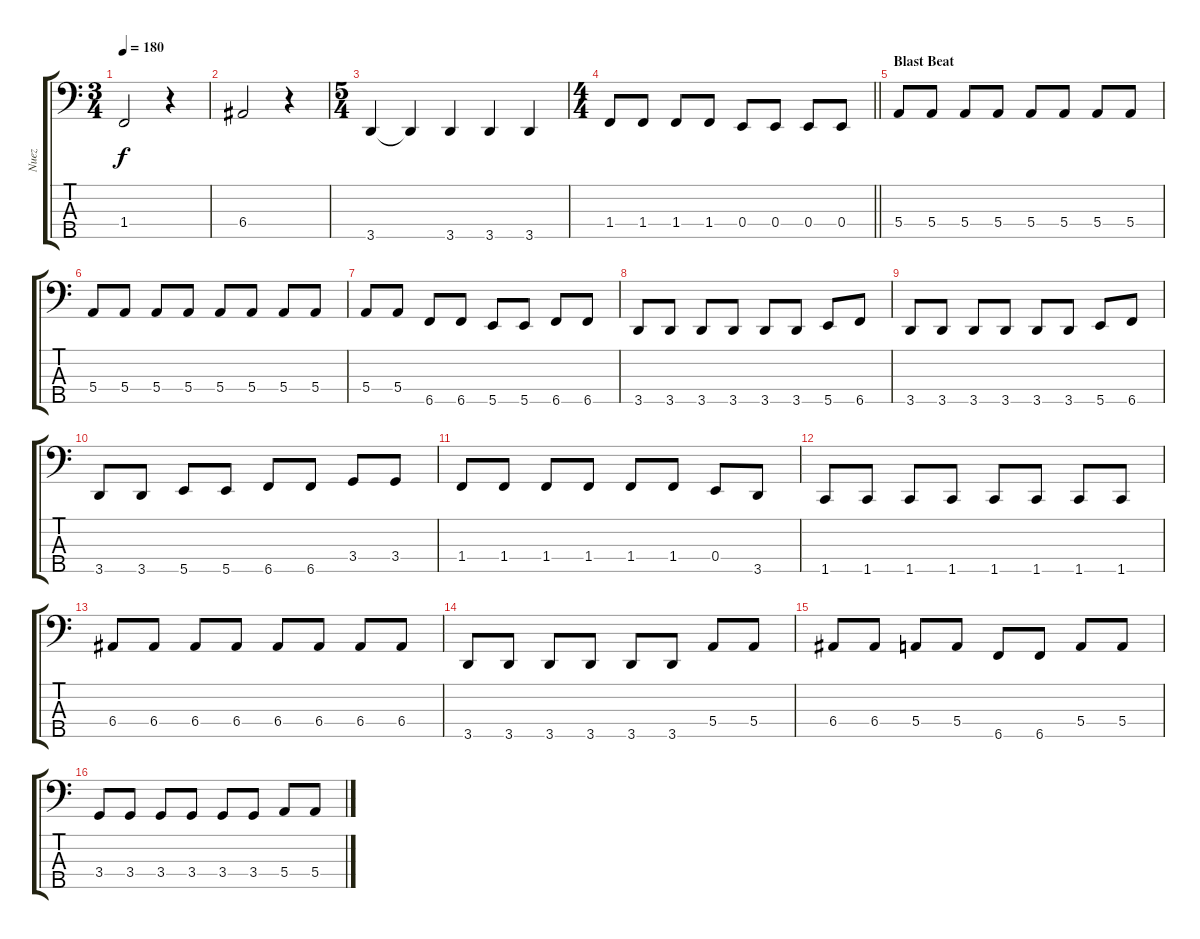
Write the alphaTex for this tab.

\track ("Nuez" "Nuez") {instrument slapbass2}
\staff {score tabs}
\tuning (G2 D2 A1 E1 B0) {hide}
\ts (3 4)
\tempo 180
\clef f4
\ks c
1.4.2{dy f} r.4 |
6.4.2 r.4 |
\ts (5 4)
3.5.4 3.5{t}.4 3.5.4 3.5.4 3.5.4 |
\ts (4 4)
\barLineRight lightlight
1.4.8 1.4.8 1.4.8 1.4.8 0.4.8 0.4.8 0.4.8 0.4.8 |
\section ("" "Blast Beat")
5.4.8 5.4.8 5.4.8 5.4.8 5.4.8 5.4.8 5.4.8 5.4.8 |
5.4.8 5.4.8 5.4.8 5.4.8 5.4.8 5.4.8 5.4.8 5.4.8 |
5.4.8 5.4.8 6.5.8 6.5.8 5.5.8 5.5.8 6.5.8 6.5.8 |
3.5.8 3.5.8 3.5.8 3.5.8 3.5.8 3.5.8 5.5.8 6.5.8 |
3.5.8 3.5.8 3.5.8 3.5.8 3.5.8 3.5.8 5.5.8 6.5.8 |
3.5.8 3.5.8 5.5.8 5.5.8 6.5.8 6.5.8 3.4.8 3.4.8 |
1.4.8 1.4.8 1.4.8 1.4.8 1.4.8 1.4.8 0.4.8 3.5.8 |
1.5.8 1.5.8 1.5.8 1.5.8 1.5.8 1.5.8 1.5.8 1.5.8 |
6.4.8 6.4.8 6.4.8 6.4.8 6.4.8 6.4.8 6.4.8 6.4.8 |
3.5.8 3.5.8 3.5.8 3.5.8 3.5.8 3.5.8 5.4.8 5.4.8 |
6.4.8 6.4.8 5.4.8 5.4.8 6.5.8 6.5.8 5.4.8 5.4.8 |
3.4.8 3.4.8 3.4.8 3.4.8 3.4.8 3.4.8 5.4.8 5.4.8
